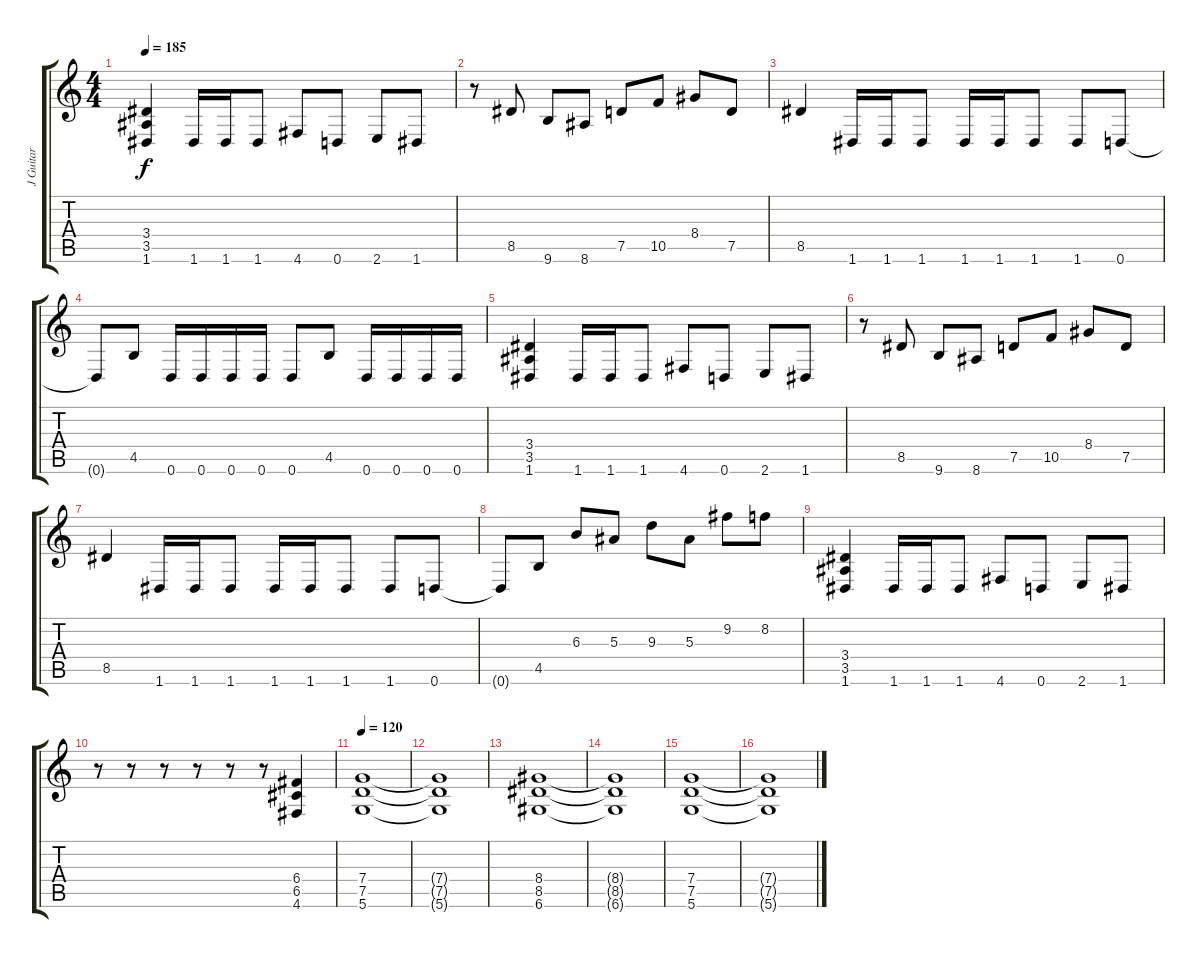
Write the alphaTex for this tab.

\track ("J Guitar" "J Guitar") {instrument overdrivenguitar}
\staff {score tabs}
\tuning (D4 A3 F3 C3 G2 D2) {hide}
\ts (4 4)
\tempo 185
\clef g2
\ks c
(3.4 3.5 1.6).4{dy f} 1.6.16 1.6.16 1.6.8 4.6.8 0.6.8 2.6.8 1.6.8 |
r.8 8.5.8 9.6.8 8.6.8 7.5.8 10.5.8 8.4.8 7.5.8 |
8.5.4 1.6.16 1.6.16 1.6.8 1.6.16 1.6.16 1.6.8 1.6.8 0.6.8 |
0.6{t}.8 4.5.8 0.6.16 0.6.16 0.6.16 0.6.16 0.6.8 4.5.8 0.6.16 0.6.16 0.6.16 0.6.16 |
(3.4 3.5 1.6).4 1.6.16 1.6.16 1.6.8 4.6.8 0.6.8 2.6.8 1.6.8 |
r.8 8.5.8 9.6.8 8.6.8 7.5.8 10.5.8 8.4.8 7.5.8 |
8.5.4 1.6.16 1.6.16 1.6.8 1.6.16 1.6.16 1.6.8 1.6.8 0.6.8 |
0.6{t}.8 4.5.8 6.3.8 5.3.8 9.3.8 5.3.8 9.2.8 8.2.8 |
(3.4 3.5 1.6).4 1.6.16 1.6.16 1.6.8 4.6.8 0.6.8 2.6.8 1.6.8 |
r.8 r.8 r.8 r.8 r.8 r.8 (6.4 6.5 4.6).4 |
\tempo 120
(7.4 7.5 5.6).1 |
(7.4{t} 7.5{t} 5.6{t}).1 |
(8.4 8.5 6.6).1 |
(8.4{t} 8.5{t} 6.6{t}).1 |
(7.4 7.5 5.6).1 |
(7.4{t} 7.5{t} 5.6{t}).1
